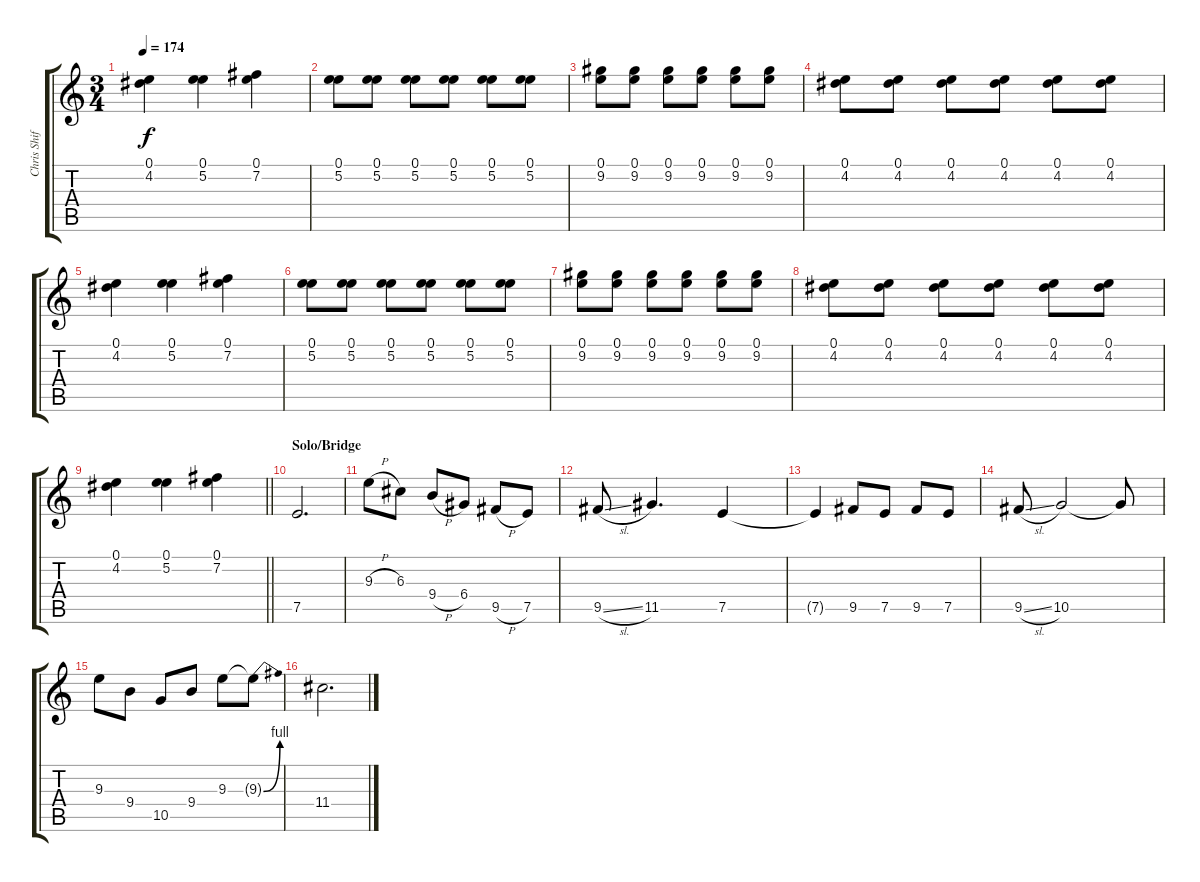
\track ("Chris Shifflet - Lead Guitar" "Chris Shif") {instrument overdrivenguitar}
\staff {score tabs}
\tuning (E4 B3 G3 D3 A2 E2) {hide}
\ts (3 4)
\tempo 174
\clef g2
\ks c
(0.1 4.2).4{dy f} (0.1 5.2).4 (0.1 7.2).4 |
(0.1 5.2).8 (0.1 5.2).8 (0.1 5.2).8 (0.1 5.2).8 (0.1 5.2).8 (0.1 5.2).8 |
(0.1 9.2).8 (0.1 9.2).8 (0.1 9.2).8 (0.1 9.2).8 (0.1 9.2).8 (0.1 9.2).8 |
(0.1 4.2).8 (0.1 4.2).8 (0.1 4.2).8 (0.1 4.2).8 (0.1 4.2).8 (0.1 4.2).8 |
(0.1 4.2).4 (0.1 5.2).4 (0.1 7.2).4 |
(0.1 5.2).8 (0.1 5.2).8 (0.1 5.2).8 (0.1 5.2).8 (0.1 5.2).8 (0.1 5.2).8 |
(0.1 9.2).8 (0.1 9.2).8 (0.1 9.2).8 (0.1 9.2).8 (0.1 9.2).8 (0.1 9.2).8 |
(0.1 4.2).8 (0.1 4.2).8 (0.1 4.2).8 (0.1 4.2).8 (0.1 4.2).8 (0.1 4.2).8 |
\barLineRight lightlight
(0.1 4.2).4 (0.1 5.2).4 (0.1 7.2).4 |
\section ("" "Solo/Bridge")
7.5.2{d} |
9.3{h}.8 6.3.8 9.4{h}.8 6.4.8 9.5{h}.8 7.5.8 |
9.5{sl}.8 11.5.4{d} 7.5.4 |
7.5{t}.4 9.5.8 7.5.8 9.5.8 7.5.8 |
9.5{sl}.8 10.5.2 10.5{t}.8 |
9.3.8 9.4.8 10.5.8 9.4.8 9.3.8 9.3{be (bend 0 0 60 4) t}.8 |
11.4.2{d}
